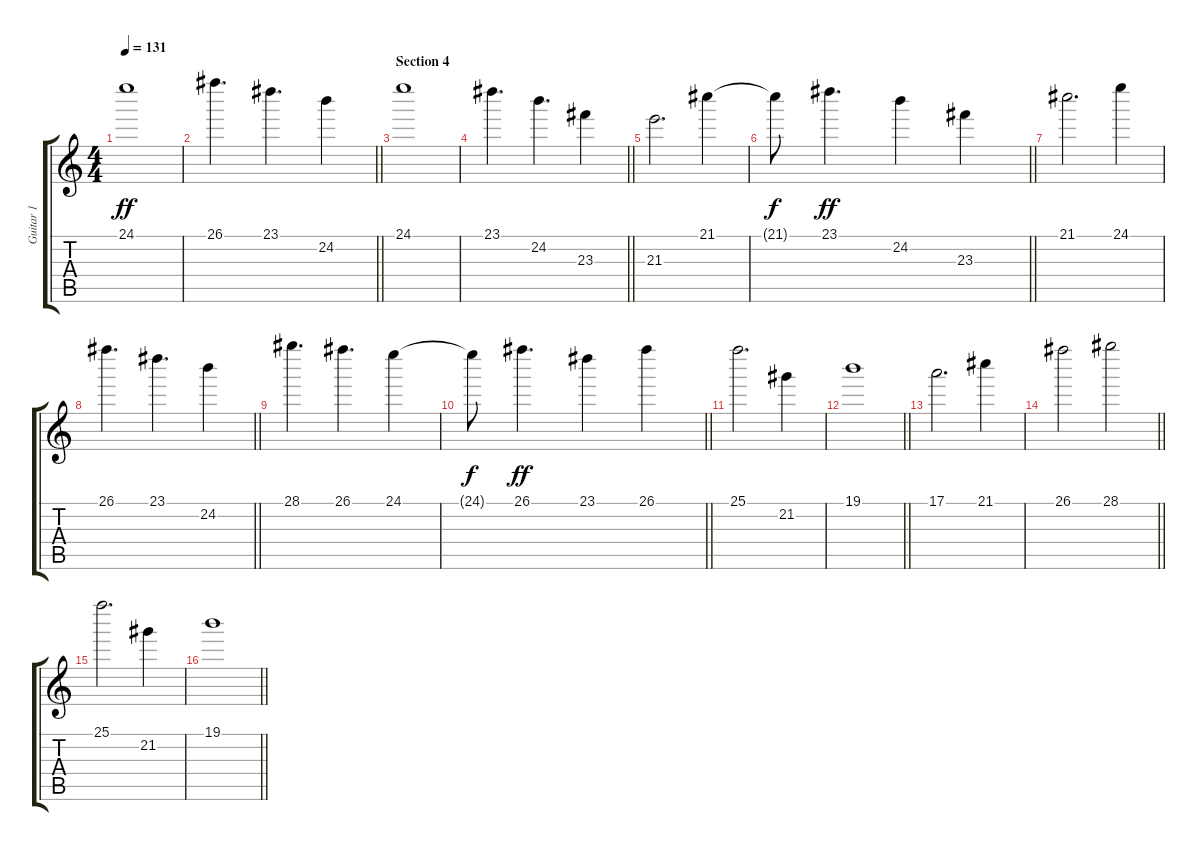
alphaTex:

\track ("Guitar 1" "Guitar 1") {instrument distortionguitar}
\staff {score tabs}
\tuning (E4 B3 G3 D3 A2 E2) {hide}
\ts (4 4)
\tempo 131
\clef g2
\ks c
24.1.1{dy ff} |
\barLineRight lightlight
26.1.4{d} 23.1.4{d} 24.2.4 |
\section ("" "Section 4")
24.1.1 |
\barLineRight lightlight
23.1.4{d} 24.2.4{d} 23.3.4 |
21.3.2{d} 21.1.4 |
\barLineRight lightlight
21.1{t}.8{dy f} 23.1.4{d dy ff} 24.2.4 23.3.4 |
21.1.2{d} 24.1.4 |
\barLineRight lightlight
26.1.4{d} 23.1.4{d} 24.2.4 |
28.1.4{d} 26.1.4{d} 24.1.4 |
\barLineRight lightlight
24.1{t}.8{dy f} 26.1.4{d dy ff} 23.1.4 26.1.4 |
25.1.2{d} 21.2.4 |
\barLineRight lightlight
19.1.1 |
17.1.2{d} 21.1.4 |
\barLineRight lightlight
26.1.2 28.1.2 |
25.1.2{d} 21.2.4 |
\barLineRight lightlight
19.1.1
